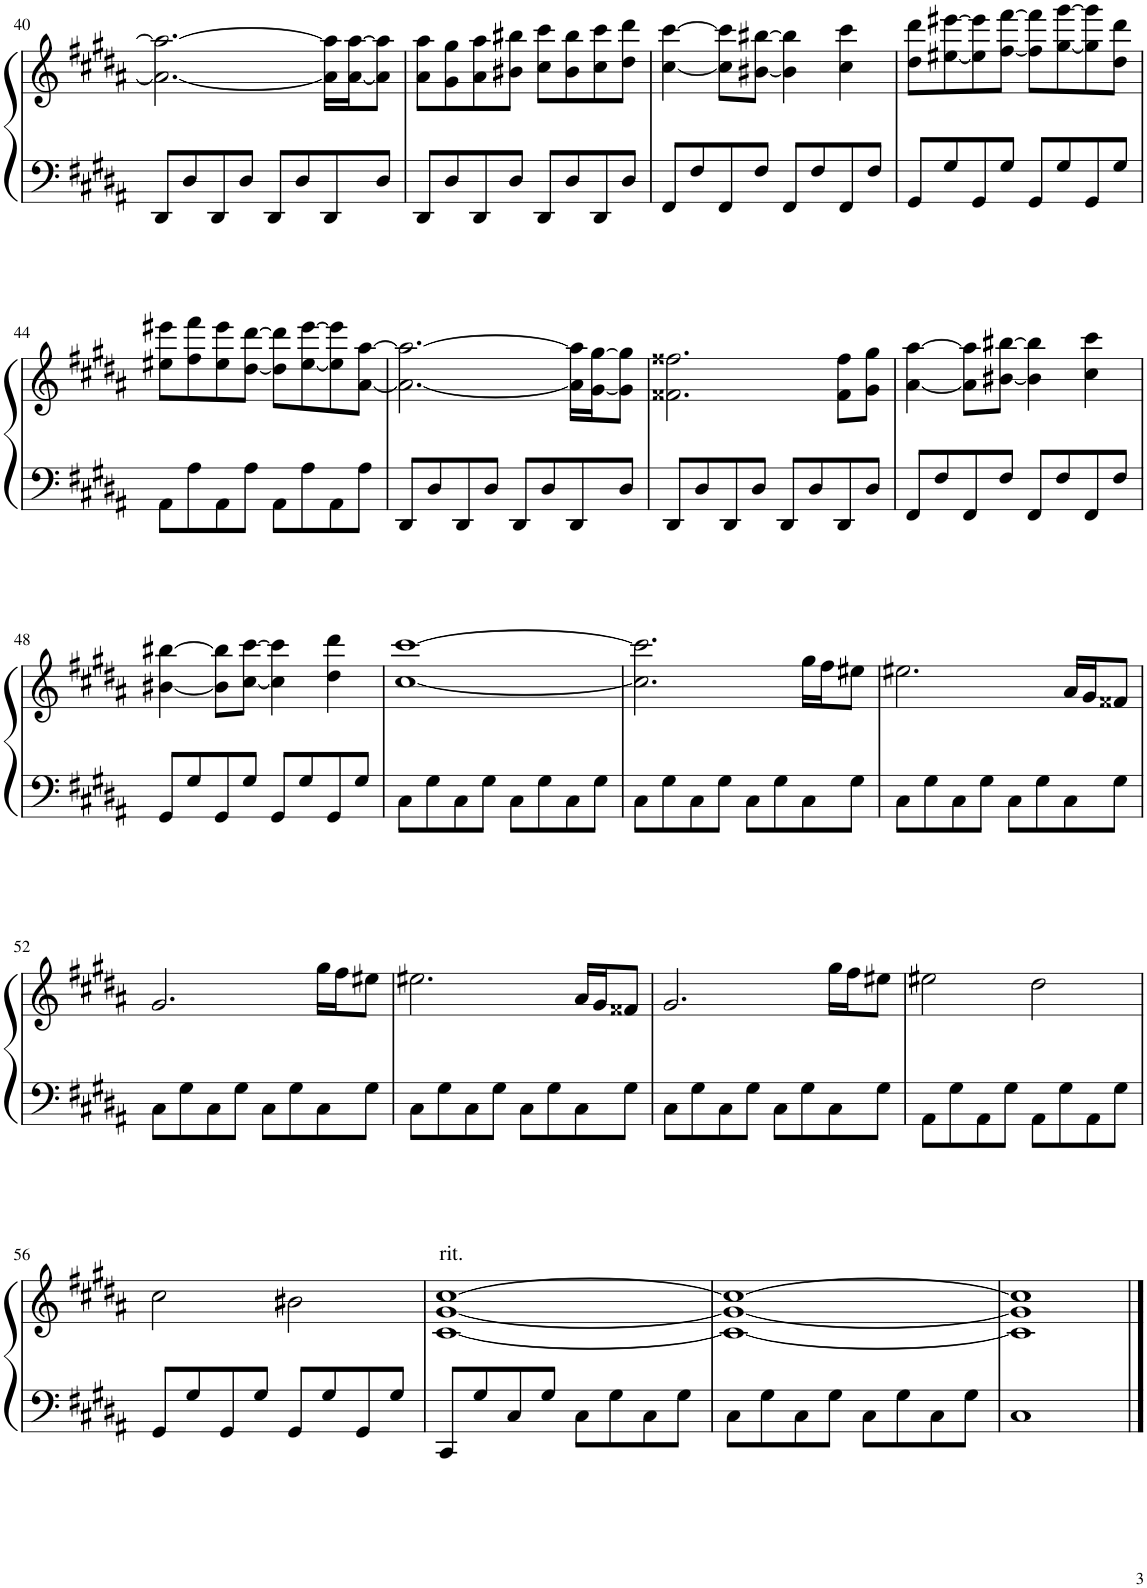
**kern	**kern
*part1	*part1
*staff2	*staff1
*I"Piano	*
*I'Pno.	*
!!LO:PB:g=z
*clefF4	*clefG2
*k[f#c#g#d#a#]	*k[f#c#g#d#a#]
*M4/4	*M4/4
=40	=40
8DD#/L	2.a#\_ 2.aa#\_
8D#/	.
8DD#/	.
8D#/J	.
8DD#/L	.
8D#/	.
8DD#/	16a#\] 16aa#\]LL
.	[16a#\ [16aa#\J
8D#/J	8a#\] 8aa#\]J
=41	=41
8DD#/L	8a#\ 8aa#\L
8D#/	8g#\ 8gg#\
8DD#/	8a#\ 8aa#\
8D#/J	8b#X\ 8bb#X\J
8DD#/L	8cc#\ 8ccc#\L
8D#/	8b#\ 8bb#\
8DD#/	8cc#\ 8ccc#\
8D#/J	8dd#\ 8ddd#\J
=42	=42
8FF#/L	[4cc#\ [4ccc#\
8F#/	.
8FF#/	8cc#\] 8ccc#\]L
8F#/J	[8b#X\ [8bb#X\J
8FF#/L	4b#\] 4bb#\]
8F#/	.
8FF#/	4cc#\ 4ccc#\
8F#/J	.
=43	=43
8GG#/L	8dd#\ 8ddd#\L
8G#/	[8ee#X\ [8eee#X\
8GG#/	8ee#\] 8eee#\]
8G#/J	[8ff#\ [8fff#\J
8GG#/L	8ff#\] 8fff#\]L
8G#/	[8gg#\ [8ggg#\
8GG#/	8gg#\] 8ggg#\]
8G#/J	8dd#\ 8ddd#\J
!!LO:LB:g=z
=44	=44
8AA#\L	8ee#X\ 8eee#X\L
8A#\	8ff#\ 8fff#\
8AA#\	8ee#\ 8eee#\
8A#\J	[8dd#\ [8ddd#\J
8AA#\L	8dd#\] 8ddd#\]L
8A#\	[8ee#\ [8eee#\
8AA#\	8ee#\] 8eee#\]
8A#\J	[8a#\ [8aa#\J
=45	=45
8DD#/L	2.a#\_ 2.aa#\_
8D#/	.
8DD#/	.
8D#/J	.
8DD#/L	.
8D#/	.
8DD#/	16a#\] 16aa#\]LL
.	[16g#\ [16gg#\J
8D#/J	8g#\] 8gg#\]J
=46	=46
8DD#/L	2.f##X\ 2.ff##X\
8D#/	.
8DD#/	.
8D#/J	.
8DD#/L	.
8D#/	.
8DD#/	8f##\ 8ff##\L
8D#/J	8g#\ 8gg#\J
=47	=47
8FF#/L	[4a#\ [4aa#\
8F#/	.
8FF#/	8a#\] 8aa#\]L
8F#/J	[8b#X\ [8bb#X\J
8FF#/L	4b#\] 4bb#\]
8F#/	.
8FF#/	4cc#\ 4ccc#\
8F#/J	.
!!LO:LB:g=z
=48	=48
8GG#/L	[4b#X\ [4bb#X\
8G#/	.
8GG#/	8b#\] 8bb#\]L
8G#/J	[8cc#\ [8ccc#\J
8GG#/L	4cc#\] 4ccc#\]
8G#/	.
8GG#/	4dd#\ 4ddd#\
8G#/J	.
=49	=49
8C#\L	[1cc# [1ccc#
8G#\	.
8C#\	.
8G#\J	.
8C#\L	.
8G#\	.
8C#\	.
8G#\J	.
=50	=50
8C#\L	2.cc#\] 2.ccc#\]
8G#\	.
8C#\	.
8G#\J	.
8C#\L	.
8G#\	.
8C#\	16gg#\LL
.	16ff#\J
8G#\J	8ee#X\J
=51	=51
8C#\L	2.ee#X\
8G#\	.
8C#\	.
8G#\J	.
8C#\L	.
8G#\	.
8C#\	16a#/LL
.	16g#/J
8G#\J	8f##X/J
!!LO:LB:g=z
=52	=52
8C#\L	2.g#/
8G#\	.
8C#\	.
8G#\J	.
8C#\L	.
8G#\	.
8C#\	16gg#\LL
.	16ff#\J
8G#\J	8ee#X\J
=53	=53
8C#\L	2.ee#X\
8G#\	.
8C#\	.
8G#\J	.
8C#\L	.
8G#\	.
8C#\	16a#/LL
.	16g#/J
8G#\J	8f##X/J
=54	=54
8C#\L	2.g#/
8G#\	.
8C#\	.
8G#\J	.
8C#\L	.
8G#\	.
8C#\	16gg#\LL
.	16ff#\J
8G#\J	8ee#X\J
=55	=55
8AA#\L	2ee#X\
8G#\	.
8AA#\	.
8G#\J	.
8AA#\L	2dd#\
8G#\	.
8AA#\	.
8G#\J	.
!!LO:LB:g=z
=56	=56
8GG#/L	2cc#\
8G#/	.
8GG#/	.
8G#/J	.
8GG#/L	2b#X\
8G#/	.
8GG#/	.
8G#/J	.
=57	=57
!	!LO:TX:a:t=rit.
8CC#/L	[1c# [1g# [1cc#
8G#/	.
8C#/	.
8G#/J	.
8C#\L	.
8G#\	.
8C#\	.
8G#\J	.
=58	=58
8C#\L	1c#_ 1g#_ 1cc#_
8G#\	.
8C#\	.
8G#\J	.
8C#\L	.
8G#\	.
8C#\	.
8G#\J	.
=59	=59
1C#	1c#] 1g#] 1cc#]
==	==
*-	*-
